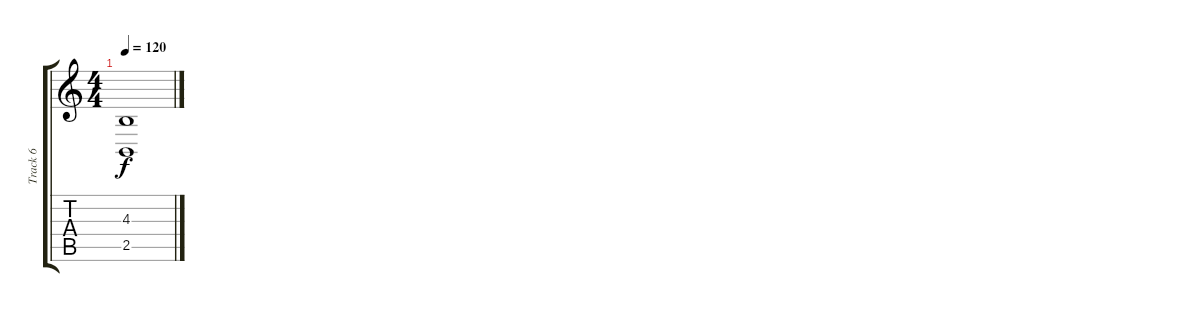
\track ("Track 6" "Track 6") {instrument orchestrahit}
\staff {score tabs}
\tuning (E4 B3 G3 D3 A2 E2) {hide}
\ts (4 4)
\tempo 120
\clef g2
\ks c
(4.3 2.5).1{dy f}
